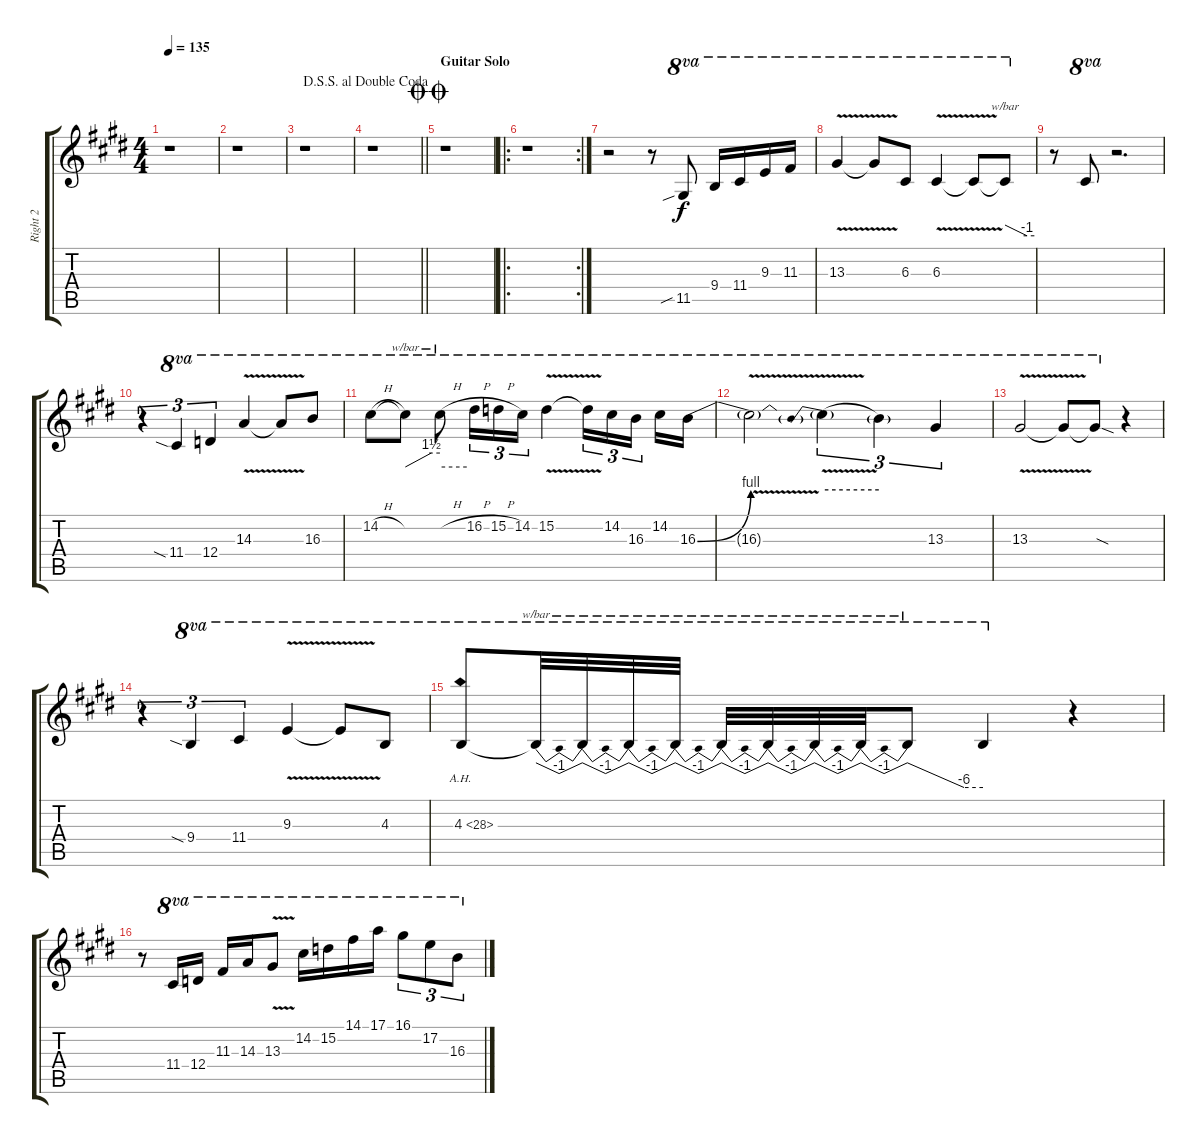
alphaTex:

\track ("Right 2" "Right 2") {instrument overdrivenguitar}
\staff {score tabs}
\tuning (E4 B3 G3 D3 A2 E2) {hide}
\ts (4 4)
\tempo 135
\clef g2
\ks e
r.1{dy f} |
r.1 |
r.1 |
\jump dalsegnosegnoaldoublecoda
\barLineRight lightlight
r.1 |
\section ("" "Guitar Solo")
\jump doublecoda
r.1 |
\ro
\rc 2
r.1 |
r.2 r.8 11.5{sib}.8{ot 8va} 9.4.16{ot 8va} 11.4.16{ot 8va} 9.3.16{ot 8va} 11.3.16{ot 8va} |
13.3{v}.4{ot 8va} 13.3{v t}.8{ot 8va} 6.3.8{ot 8va} 6.3{v}.4{ot 8va} 6.3{t}.8{ot 8va} 6.3{t}.8{tbe (custom default 0 0 45 -4 60 -4) ot 8va} |
r.8 6.3{t}.8{ot 8va} r.2{d} |
r.4{tu (3 2)} 11.4{sia}.4{tu (3 2) ot 8va} 12.4.4{tu (3 2) ot 8va} 14.3{v}.4{ot 8va} 14.3{v t}.8{ot 8va} 16.3.8{ot 8va} |
14.2{h}.8{ot 8va} 14.2{t}.8{tbe (custom default 0 0 45 6 60 6) ot 8va} 14.2{h t}.8{tbe (hold default 0 0 60 0) ot 8va} 16.2{h}.16{tu (3 2) ot 8va} 15.2{h}.16{tu (3 2) ot 8va} 14.2.16{tu (3 2) ot 8va} 15.2{v}.4{ot 8va} 15.2{v t}.16{tu (3 2) ot 8va} 14.2.16{tu (3 2) ot 8va} 16.3.16{tu (3 2) ot 8va beam splitsecondary} 14.2.16{ot 8va} 16.3{be (bend 0 0 60 4)}.16{ot 8va} |
16.3{v t}.2{ot 8va} 16.3{be (prebend 0 4 60 4) t}.4{tu (3 2) ot 8va} 16.3{be (hold 40 0 60 0) t}.4{tu (3 2) ot 8va} 13.3.4{tu (3 2) ot 8va} |
13.3{v}.2{ot 8va} 13.3{t}.8{ot 8va} 13.3{sod t}.8{ot 8va} r.4 |
r.4{tu (3 2)} 9.4{sia}.4{tu (3 2) ot 8va} 11.4.4{tu (3 2) ot 8va} 9.3{v}.4{ot 8va} 9.3{v t}.8{ot 8va} 4.3.8{ot 8va} |
4.3{ah 24}.8{ot 8va} 4.3{t}.32{tbe (dip default 0 0 30 -4 60 0) ot 8va} 4.3{t}.32{tbe (dip default 0 0 30 -4 60 0) ot 8va} 4.3{t}.32{tbe (dip default 0 0 30 -4 60 0) ot 8va} 4.3{t}.32{tbe (dip default 0 0 30 -4 60 0) ot 8va} 4.3{t}.32{tbe (dip default 0 0 30 -4 60 0) ot 8va} 4.3{t}.32{tbe (dip default 0 0 30 -4 60 0) ot 8va} 4.3{t}.32{tbe (dip default 0 0 30 -4 60 0) ot 8va} 4.3{t}.32{tbe (dip default 0 0 30 -4 60 0) ot 8va} 4.3{t}.8{tbe (custom default 0 0 45 -24 60 -24) ot 8va} 4.3{t}.4{ot 8va} r.4 |
r.8 11.4.16{ot 8va} 12.4.16{ot 8va} 11.3.16{ot 8va} 14.3.16{ot 8va} 13.3{v}.8{ot 8va} 14.2.16{ot 8va} 15.2.16{ot 8va} 14.1.16{ot 8va} 17.1.16{ot 8va} 16.1.8{tu (3 2) ot 8va} 17.2.8{tu (3 2) ot 8va} 16.3.8{tu (3 2) ot 8va}
